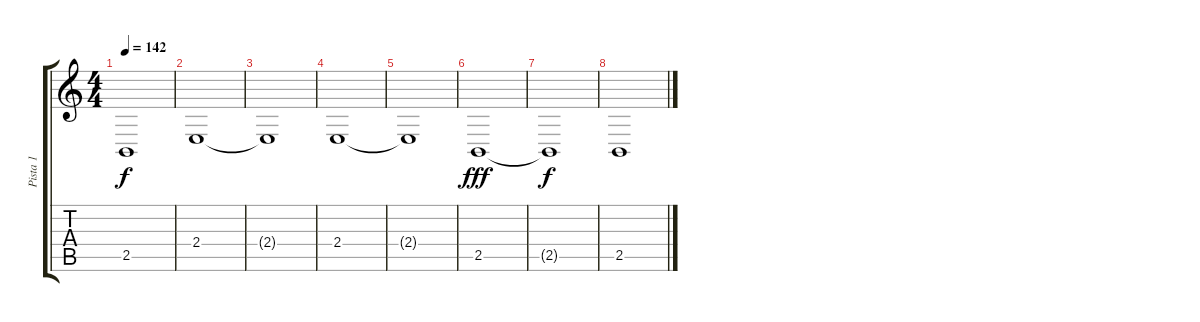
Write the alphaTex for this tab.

\track ("Pista 1" "Pista 1") {instrument birdtweet}
\staff {score tabs}
\tuning (E4 B3 G3 D3 A2 E2) {hide}
\ts (4 4)
\tempo 142
\clef g2
\ks c
2.5{t}.1{dy f} |
2.4.1 |
2.4{t}.1 |
2.4.1 |
2.4{t}.1 |
2.5.1{dy fff} |
2.5{t}.1{dy f} |
2.5.1
